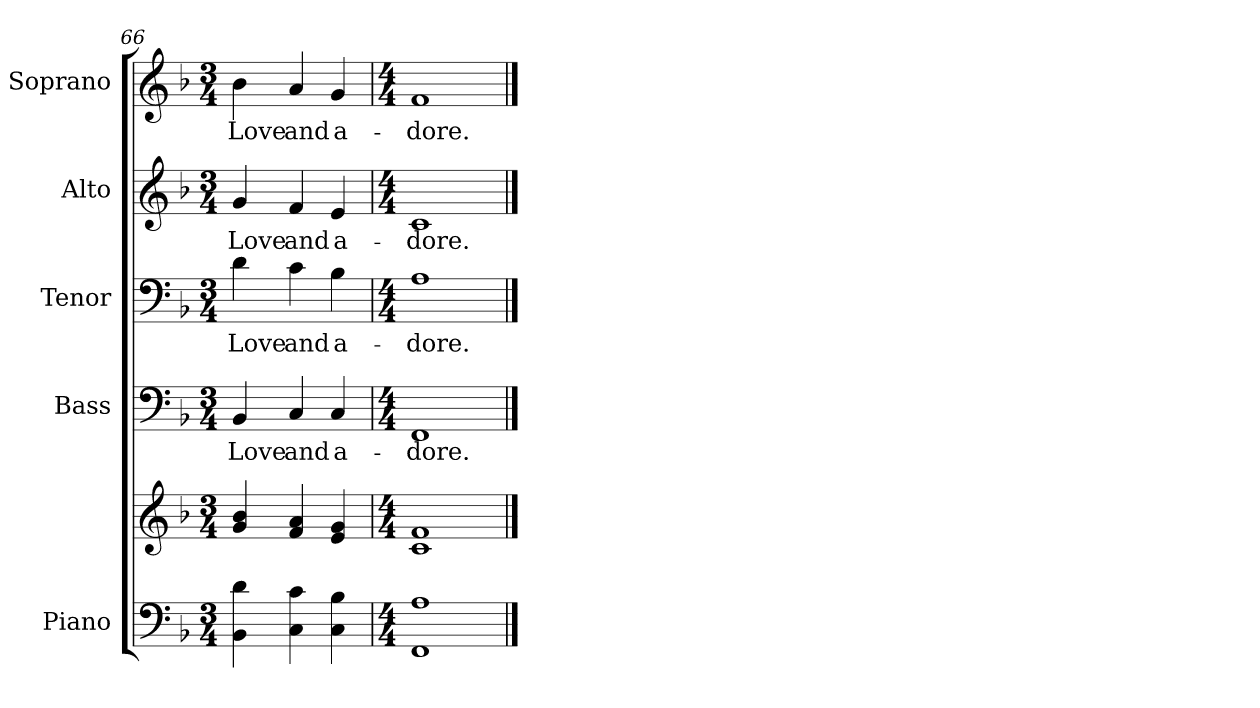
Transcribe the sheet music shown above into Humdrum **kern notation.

**kern	**kern	**kern	**text	**kern	**text	**kern	**text	**kern	**text
*part5	*part5	*part4	*part4	*part3	*part3	*part2	*part2	*part1	*part1
*staff6	*staff5	*staff4	*staff4	*staff3	*staff3	*staff2	*staff2	*staff1	*staff1
*I"Piano	*	*I"Bass	*	*I"Tenor	*	*I"Alto	*	*I"Soprano	*
*I'Pno.	*	*I'B.	*	*I'T.	*	*I'A.	*	*I'S.	*
*clefF4	*clefG2	*clefF4	*	*clefF4	*	*clefG2	*	*clefG2	*
*k[b-]	*k[b-]	*k[b-]	*	*k[b-]	*	*k[b-]	*	*k[b-]	*
*F:	*F:	*F:	*	*F:	*	*F:	*	*F:	*
*M3/4	*M3/4	*M3/4	*	*M3/4	*	*M3/4	*	*M3/4	*
=66	=66	=66	=66	=66	=66	=66	=66	=66	=66
!	!	!	!LO:LY:b:color=#000000	!	!	!	!	!	!
!	!	!	!	!	!LO:LY:b:color=#000000	!	!	!	!
!	!	!	!	!	!	!	!LO:LY:b:color=#000000	!	!
!	!	!	!	!	!	!	!	!	!LO:LY:b:color=#000000
4BB-i\ 4di	4gi/ 4b-i	4BB-i/	Love	4di\	Love	4gi/	Love	4b-i\	Love
!	!	!	!LO:LY:b:color=#000000	!	!	!	!	!	!
!	!	!	!	!	!LO:LY:b:color=#000000	!	!	!	!
!	!	!	!	!	!	!	!LO:LY:b:color=#000000	!	!
!	!	!	!	!	!	!	!	!	!LO:LY:b:color=#000000
4Ci\ 4ci	4fi/ 4ai	4Ci/	and	4ci\	and	4fi/	and	4ai/	and
!	!	!	!LO:LY:b:color=#000000	!	!	!	!	!	!
!	!	!	!	!	!LO:LY:b:color=#000000	!	!	!	!
!	!	!	!	!	!	!	!LO:LY:b:color=#000000	!	!
!	!	!	!	!	!	!	!	!	!LO:LY:b:color=#000000
4Ci\ 4B-i	4ei/ 4gi	4Ci/	a-	4B-i\	a-	4ei/	a-	4gi/	a-
=67	=67	=67	=67	=67	=67	=67	=67	=67	=67
*M4/4	*M4/4	*M4/4	*	*M4/4	*	*M4/4	*	*M4/4	*
!	!	!	!LO:LY:b:color=#000000	!	!	!	!	!	!
!	!	!	!	!	!LO:LY:b:color=#000000	!	!	!	!
!	!	!	!	!	!	!	!LO:LY:b:color=#000000	!	!
!	!	!	!	!	!	!	!	!	!LO:LY:b:color=#000000
1FFi 1Ai	1ci 1fi	1FFi	-dore.	1Ai	-dore.	1ci	-dore.	1fi	-dore.
==	==	==	==	==	==	==	==	==	==
*-	*-	*-	*-	*-	*-	*-	*-	*-	*-
